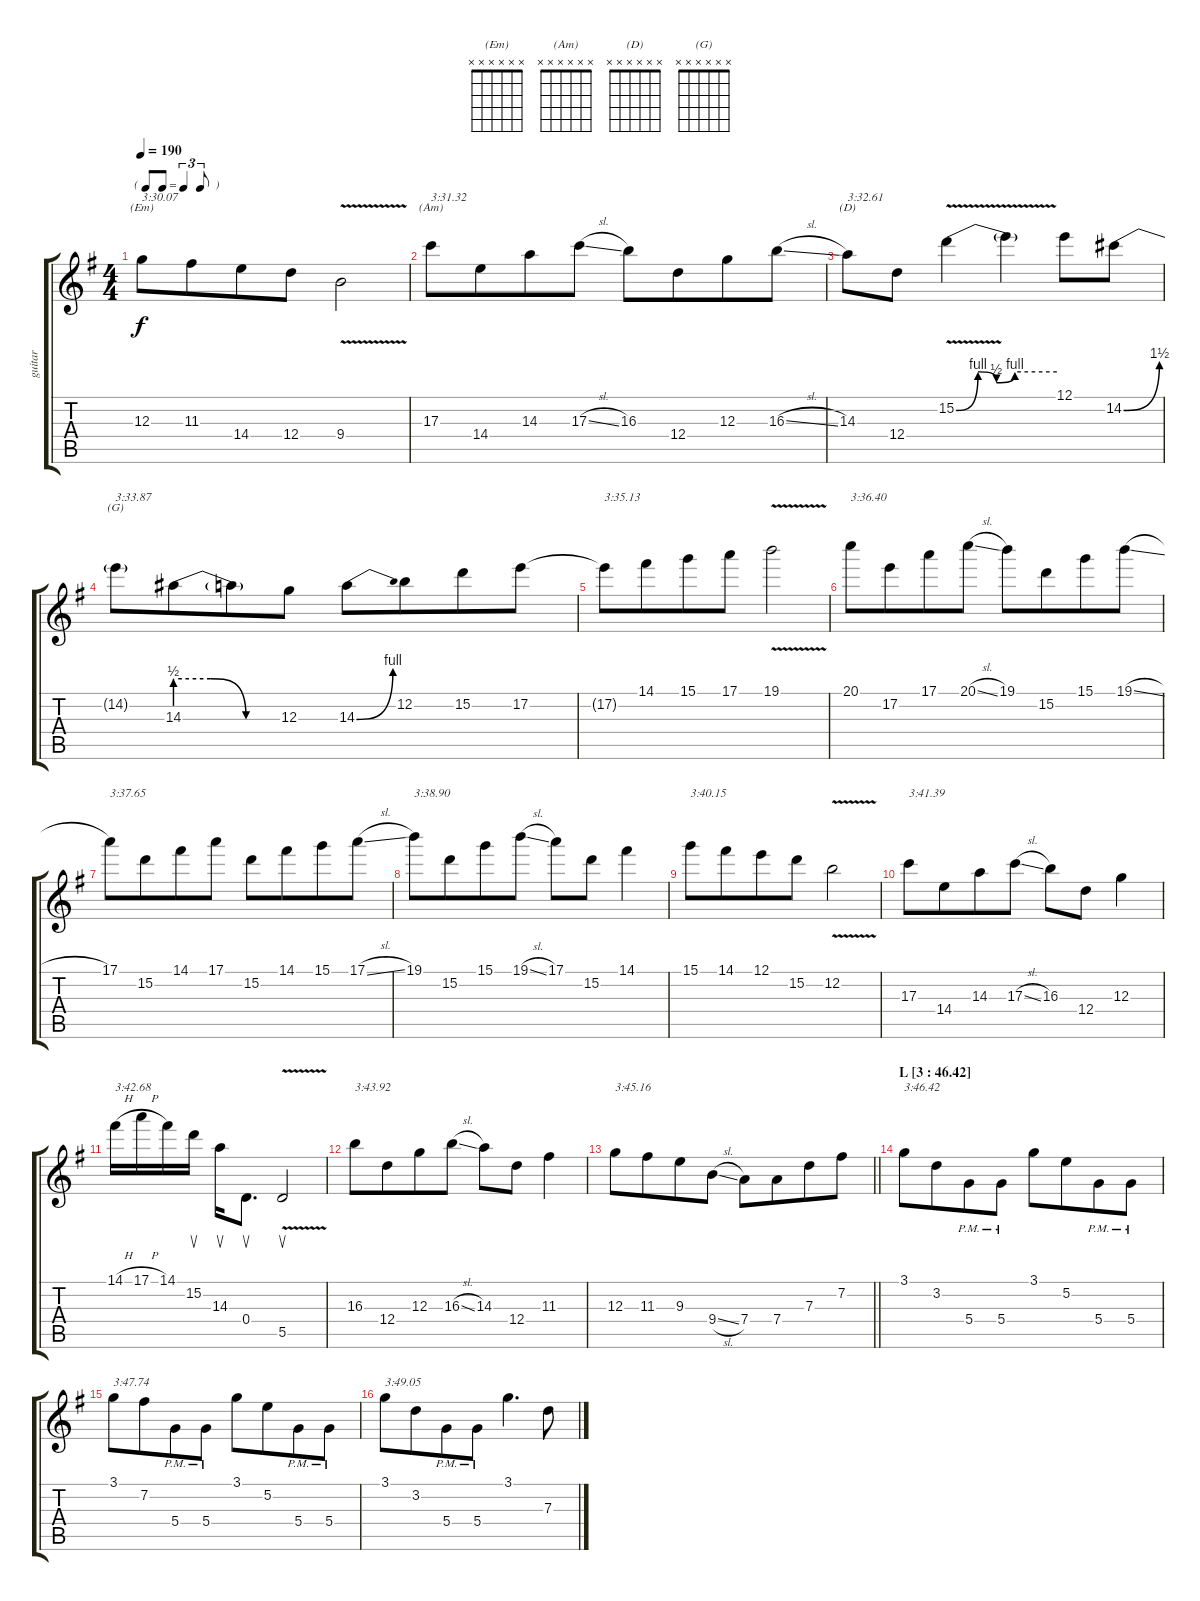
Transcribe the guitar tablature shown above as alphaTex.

\track ("guitar" "guitar") {instrument overdrivenguitar}
\staff {score tabs}
\tuning (E4 B3 G3 D3 A2 E2) {hide}
\chord ("(Em)" x x x x x x)
\chord ("(Am)" x x x x x x)
\chord ("(D)" x x x x x x)
\chord ("(G)" x x x x x x)
\ts (4 4)
\tf triplet8th
\tempo 190
\clef g2
\ks g
12.3.8{ch "(Em)" txt "3:30.07" dy f} 11.3.8{beam merge} 14.4.8 12.4.8 9.4{v}.2 |
17.3.8{ch "(Am)" txt "3:31.32"} 14.4.8{beam merge} 14.3.8 17.3{sl}.8 16.3.8 12.4.8{beam merge} 12.3.8 16.3{sl}.8 |
14.3.8{ch "(D)" txt "3:32.61"} 12.4.8 15.2{be (custom 0 0 13 4 24 2 35 4 60 4) v}.4 15.2{t}.4 12.1.8 14.2{be (bend 0 0 60 6)}.8{instrument overdrivenguitar} |
14.2{t}.8{ch "(G)" txt "3:33.87"} 14.3{be (custom 0 2 20 2 40 0 60 0)}.8{instrument overdrivenguitar beam merge} 14.3{t}.8 12.3.8 14.3{be (bend 0 0 60 4)}.8 12.2.8{beam merge} 15.2.8 17.2.8 |
17.2{t}.8{txt "3:35.13"} 14.1.8{beam merge} 15.1.8 17.1.8 19.1{v}.2 |
20.1.8{txt "3:36.40"} 17.2.8{beam merge} 17.1.8 20.1{sl}.8 19.1.8 15.2.8{beam merge} 15.1.8 19.1{sl}.8 |
17.1.8{txt "3:37.65"} 15.2.8{beam merge} 14.1.8 17.1.8 15.2.8 14.1.8{beam merge} 15.1.8 17.1{sl}.8 |
19.1.8{txt "3:38.90"} 15.2.8{beam merge} 15.1.8 19.1{sl}.8 17.1.8 15.2.8 14.1.4 |
15.1.8{txt "3:40.15"} 14.1.8{beam merge} 12.1.8 15.2.8 12.2{v}.2 |
17.3.8{txt "3:41.39"} 14.4.8{beam merge} 14.3.8 17.3{sl}.8 16.3.8 12.4.8 12.3.4 |
14.1{h}.16{txt "3:42.68"} 17.1{h}.16 14.1.16 15.2.16{su} 14.3.16{su} 0.4.8{d su} 5.5{v}.2{su} |
16.3.8{txt "3:43.92"} 12.4.8{beam merge} 12.3.8 16.3{sl}.8 14.3.8 12.4.8{beam merge} 11.3.4 |
\barLineRight lightlight
12.3.8{txt "3:45.16"} 11.3.8{beam merge} 9.3.8 9.4{sl}.8 7.4.8 7.4.8{beam merge} 7.3.8 7.2.8 |
\section ("" "L [3 : 46.42]")
3.1.8{txt "3:46.42"} 3.2.8{beam merge} 5.4{pm}.8 5.4{pm}.8 3.1.8 5.2.8{beam merge} 5.4{pm}.8 5.4{pm}.8 |
3.1.8{txt "3:47.74"} 7.2.8{beam merge} 5.4{pm}.8 5.4{pm}.8 3.1.8 5.2.8{beam merge} 5.4{pm}.8 5.4{pm}.8 |
3.1.8{txt "3:49.05"} 3.2.8{beam merge} 5.4{pm}.8 5.4{pm}.8 3.1.4{d} 7.3.8
